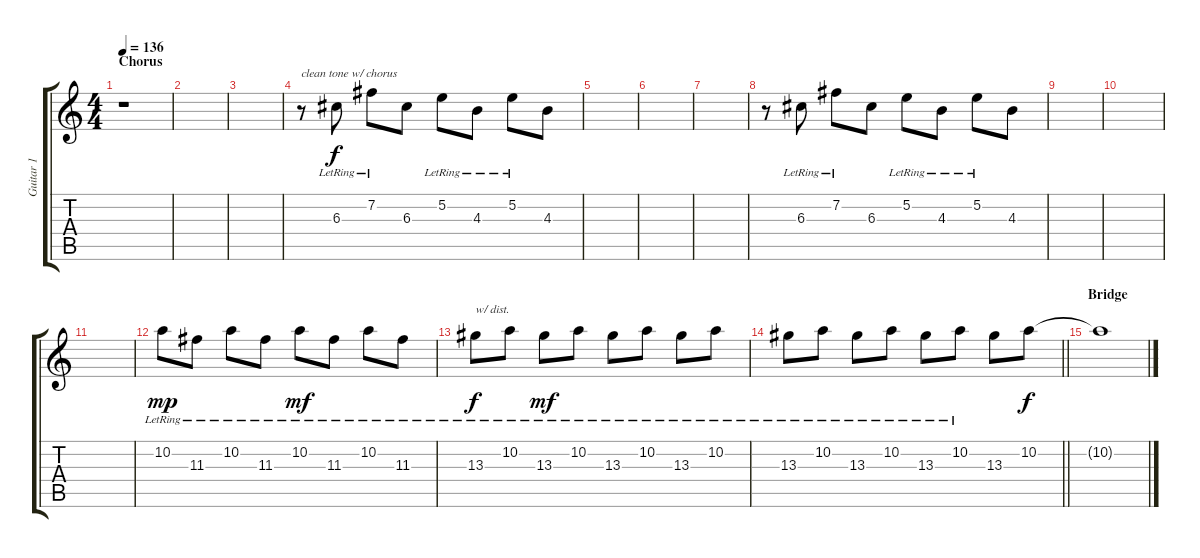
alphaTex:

\track ("Guitar 1" "Guitar 1") {instrument overdrivenguitar}
\staff {score tabs}
\tuning (E4 B3 G3 D3 A2 E2) {hide}
\ts (4 4)
\section ("" "Chorus")
\tempo 136
\clef g2
\ks c
r.1{dy f volume 13} |
|
|
r.8{txt "clean tone w/ chorus" instrument electricguitarclean} 6.3{lr}.8 7.2{lr}.8 6.3.8 5.2{lr}.8 4.3{lr}.8 5.2{lr}.8 4.3.8 |
|
|
|
r.8 6.3{lr}.8 7.2{lr}.8 6.3.8 5.2{lr}.8 4.3{lr}.8 5.2{lr}.8 4.3.8 |
|
|
|
10.2{lr}.8{dy mp} 11.3{lr}.8 10.2{lr}.8 11.3{lr}.8 10.2{lr}.8{dy mf} 11.3{lr}.8 10.2{lr}.8 11.3{lr}.8 |
13.3{lr}.8{txt "w/ dist." dy f instrument overdrivenguitar} 10.2{lr}.8 13.3{lr}.8{dy mf} 10.2{lr}.8 13.3{lr}.8 10.2{lr}.8 13.3{lr}.8 10.2{lr}.8 |
\barLineRight lightlight
13.3{lr}.8 10.2{lr}.8 13.3{lr}.8 10.2{lr}.8 13.3{lr}.8 10.2{lr}.8 13.3.8 10.2.8{dy f} |
\section ("" "Bridge")
10.2{t}.1
